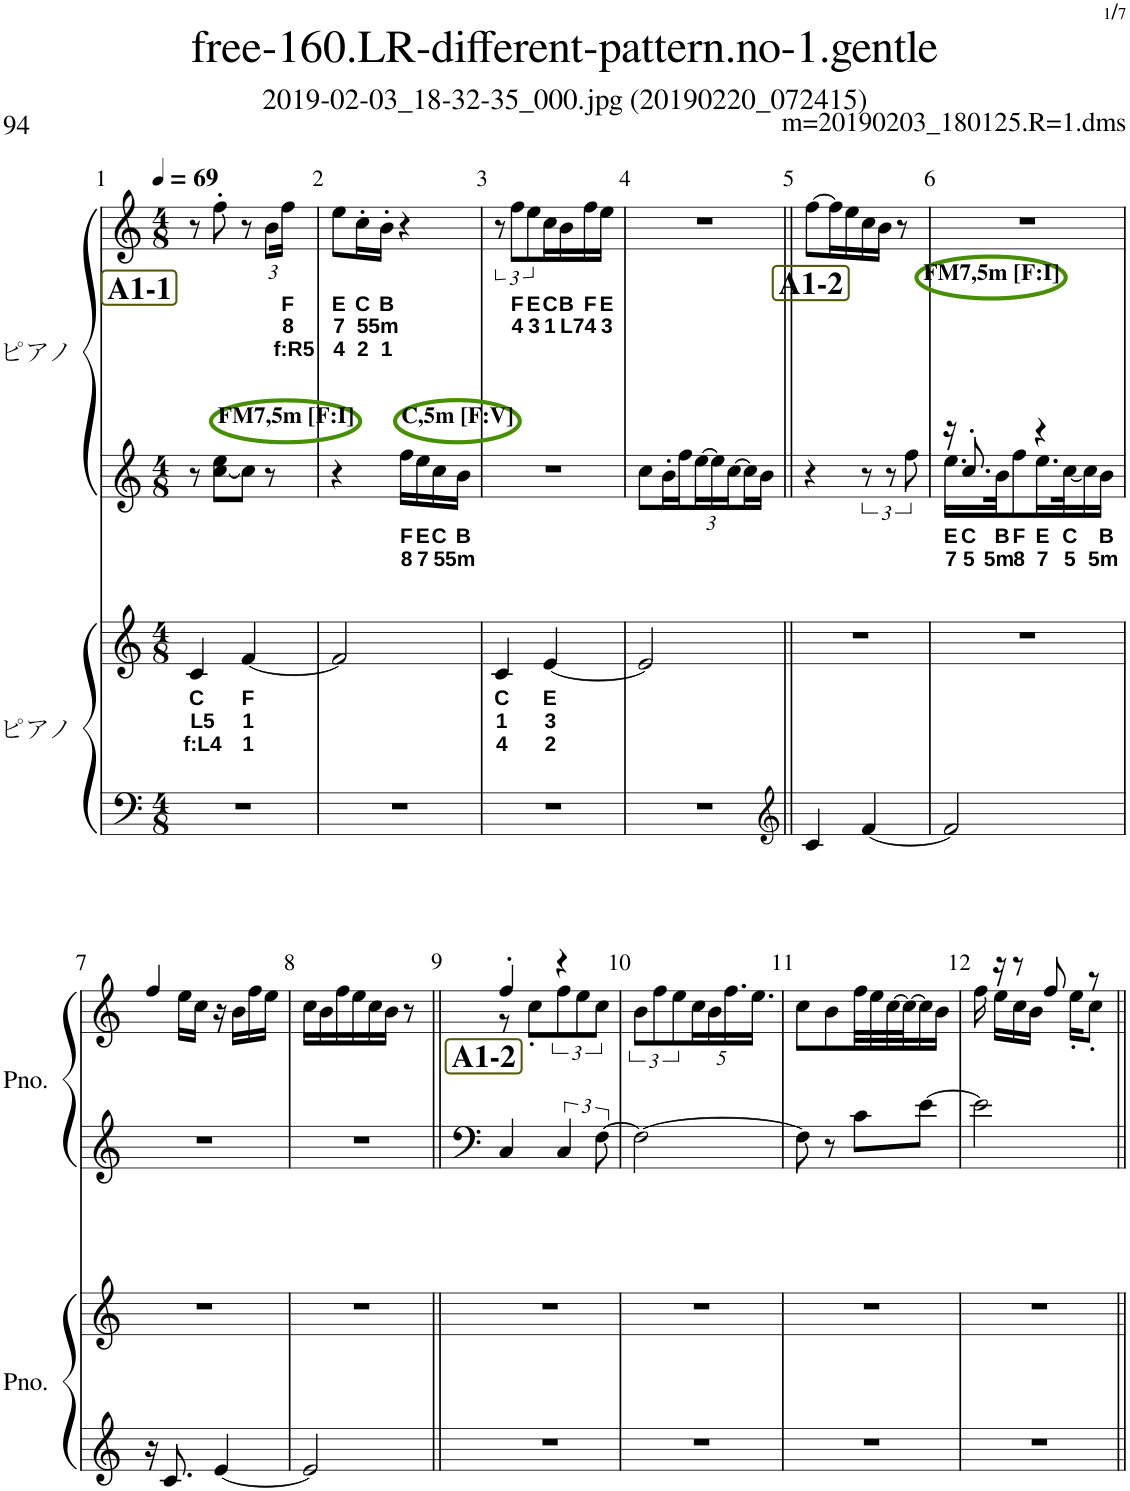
**kern	**kern	**text	**text	**text	**kern	**text	**text	**kern	**text	**text	**text
*part2	*part2	*part2	*part2	*part2	*part1	*part1	*part1	*part1	*part1	*part1	*part1
*staff4	*staff3	*staff3	*staff3	*staff3	*staff2	*staff2	*staff2	*staff1	*staff1	*staff1	*staff1
*I"ピアノ	*	*	*	*	*I"ピアノ	*	*	*	*	*	*
*clefF4	*clefG2	*	*	*	*clefG2	*	*	*clefG2	*	*	*
*k[]	*k[]	*	*	*	*k[]	*	*	*k[]	*	*	*
*M4/8	*M4/8	*	*	*	*M4/8	*	*	*M4/8	*	*	*
*MM69	*MM69	*	*	*	*MM69	*	*	*MM69	*	*	*
!!LO:REH:place=s1:b:B:cj:fs=15:t=A1-1
=1	=1	=1	=1	=1	=1	=1	=1	=1	=1	=1	=1
!	!	!	!	!	!	!	!	!LO:TX:b:B:t=FM7,5m [F&colon;I]	!	!	!
!	!	!LO:LY:b	!LO:LY:b	!LO:LY:b	!	!	!	!	!	!	!
2r	4c/	C	L5	f:L4	8r	.	.	8r	.	.	.
.	.	.	.	.	[8cc\ 8ee\L	.	.	8ff'\	.	.	.
!	!	!LO:LY:b	!LO:LY:b	!LO:LY:b	!	!	!	!	!	!	!
.	[4f/	F	1	1	8cc\J]	.	.	8r	.	.	.
*	*	*	*	*	*	*	*	*Xbrackettup	*	*	*
.	.	.	.	.	8r	.	.	12b\L	.	.	.
!	!	!	!	!	!	!	!	!	!LO:LY:b	!LO:LY:b	!LO:LY:b
.	.	.	.	.	.	.	.	24ff\Jk	F	8	f:R5
=2	=2	=2	=2	=2	=2	=2	=2	=2	=2	=2	=2
!	!	!	!	!	!	!	!	!	!LO:LY:b	!LO:LY:b	!LO:LY:b
2r	2f/]	.	.	.	4r	.	.	8ee\L	E	7	4
!	!	!	!	!	!	!	!	!	!LO:LY:b	!LO:LY:b	!LO:LY:b
.	.	.	.	.	.	.	.	16cc'\L	C	5	2
!	!	!	!	!	!	!	!	!	!LO:LY:b	!LO:LY:b	!LO:LY:b
.	.	.	.	.	.	.	.	16b'\JJ	B	5m	1
!	!	!	!	!	!	!LO:LY:b	!LO:LY:b	!	!	!	!
.	.	.	.	.	16ff\LL	F	8	4r	.	.	.
!	!	!	!	!	!	!LO:LY:b	!LO:LY:b	!	!	!	!
.	.	.	.	.	16ee\	E	7	.	.	.	.
!	!	!	!	!	!	!LO:LY:b	!LO:LY:b	!	!	!	!
.	.	.	.	.	16cc\	C	5	.	.	.	.
!	!	!	!	!	!	!LO:LY:b	!LO:LY:b	!	!	!	!
.	.	.	.	.	16b\JJ	B	5m	.	.	.	.
=3	=3	=3	=3	=3	=3	=3	=3	=3	=3	=3	=3
!	!	!LO:LY:b	!LO:LY:b	!LO:LY:b	!	!	!	!	!	!	!
*	*	*	*	*	*	*	*	*brackettup	*	*	*
!	!	!	!	!	!	!	!	!LO:TX:b:B:t=C,5m [F&colon;V]	!	!	!
2r	4c/	C	1	4	2r	.	.	12r	.	.	.
!	!	!	!	!	!	!	!	!	!LO:LY:b	!LO:LY:b	!
.	.	.	.	.	.	.	.	12ff\L	F	4	.
!	!	!	!	!	!	!	!	!	!LO:LY:b	!LO:LY:b	!
.	.	.	.	.	.	.	.	12ee\	E	3	.
!	!	!LO:LY:b	!LO:LY:b	!LO:LY:b	!	!	!	!	!LO:LY:b	!LO:LY:b	!
.	[4e/	E	3	2	.	.	.	16cc\L	C	1	.
!	!	!	!	!	!	!	!	!	!LO:LY:b	!LO:LY:b	!
.	.	.	.	.	.	.	.	16b\	B	L7	.
!	!	!	!	!	!	!	!	!	!LO:LY:b	!LO:LY:b	!
.	.	.	.	.	.	.	.	16ff\	F	4	.
!	!	!	!	!	!	!	!	!	!LO:LY:b	!LO:LY:b	!
.	.	.	.	.	.	.	.	16ee\JJ	E	3	.
=4	=4	=4	=4	=4	=4	=4	=4	=4	=4	=4	=4
2r	2e/]	.	.	.	8cc\L	.	.	2r	.	.	.
.	.	.	.	.	16b'\L	.	.	.	.	.	.
.	.	.	.	.	16ff\	.	.	.	.	.	.
*	*	*	*	*	*Xbrackettup	*	*	*	*	*	*
.	.	.	.	.	[24ee\	.	.	.	.	.	.
.	.	.	.	.	24ee\]	.	.	.	.	.	.
.	.	.	.	.	[24cc\	.	.	.	.	.	.
.	.	.	.	.	16cc\]	.	.	.	.	.	.
.	.	.	.	.	16b\JJ	.	.	.	.	.	.
!!LO:REH:place=s1:b:B:cj:fs=15:t=A1-2
=5||	=5||	=5||	=5||	=5||	=5||	=5||	=5||	=5||	=5||	=5||	=5||
*clefG2	*	*	*	*	*	*	*	*	*	*	*
!	!	!	!	!	!	!	!	!LO:TX:b:B:t=FM7,5m [F&colon;I]	!	!	!
4c/	2r	.	.	.	4r	.	.	[8ff\L	.	.	.
.	.	.	.	.	.	.	.	16ff\L]	.	.	.
.	.	.	.	.	.	.	.	16ee\	.	.	.
*	*	*	*	*	*brackettup	*	*	*	*	*	*
[4f/	.	.	.	.	12r	.	.	16cc\	.	.	.
.	.	.	.	.	.	.	.	16b\JJ	.	.	.
.	.	.	.	.	12r	.	.	.	.	.	.
.	.	.	.	.	.	.	.	8r	.	.	.
.	.	.	.	.	12ff\	.	.	.	.	.	.
=6	=6	=6	=6	=6	=6	=6	=6	=6	=6	=6	=6
*	*	*	*	*	*^	*	*	*	*	*	*
!	!	!	!	!	!	!	!LO:LY:b	!LO:LY:b	!	!	!	!
2f/]	2r	.	.	.	16r	16.ee\LL	E	7	2r	.	.	.
!	!	!	!	!	!	!	!LO:LY:b	!LO:LY:b	!	!	!	!
.	.	.	.	.	8.cc'/	.	C	5	.	.	.	.
!	!	!	!	!	!	!	!LO:LY:b	!LO:LY:b	!	!	!	!
.	.	.	.	.	.	32b\JK	B	5m	.	.	.	.
!	!	!	!	!	!	!	!LO:LY:b	!LO:LY:b	!	!	!	!
.	.	.	.	.	.	8ff\	F	8	.	.	.	.
!	!	!	!	!	!	!	!LO:LY:b	!LO:LY:b	!	!	!	!
.	.	.	.	.	4r	16.ee\L	E	7	.	.	.	.
!	!	!	!	!	!	!	!LO:LY:b	!LO:LY:b	!	!	!	!
.	.	.	.	.	.	[32cc\K	C	5	.	.	.	.
.	.	.	.	.	.	16cc\]	.	.	.	.	.	.
!	!	!	!	!	!	!	!LO:LY:b	!LO:LY:b	!	!	!	!
.	.	.	.	.	.	16b\JJ	B	5m	.	.	.	.
*	*	*	*	*	*v	*v	*	*	*	*	*	*
!!LO:LB:g=z
=7	=7	=7	=7	=7	=7	=7	=7	=7	=7	=7	=7
*	*	*	*	*	*	*	*	*^	*	*	*
16r	2r	.	.	.	2r	.	.	4ff/	8ryy	.	.	.
8.c/	.	.	.	.	.	.	.	.	.	.	.	.
.	.	.	.	.	.	.	.	.	16ee\LL	.	.	.
.	.	.	.	.	.	.	.	.	16cc\JJ	.	.	.
[4e/	.	.	.	.	.	.	.	16r	4ryy	.	.	.
.	.	.	.	.	.	.	.	16b\LL	.	.	.	.
.	.	.	.	.	.	.	.	16ff\	.	.	.	.
.	.	.	.	.	.	.	.	16ee\JJ	.	.	.	.
*	*	*	*	*	*	*	*	*v	*v	*	*	*
=8	=8	=8	=8	=8	=8	=8	=8	=8	=8	=8	=8
2e/]	2r	.	.	.	2r	.	.	16cc\LL	.	.	.
.	.	.	.	.	.	.	.	16b\	.	.	.
.	.	.	.	.	.	.	.	16ff\	.	.	.
.	.	.	.	.	.	.	.	16ee\	.	.	.
.	.	.	.	.	.	.	.	16cc\	.	.	.
.	.	.	.	.	.	.	.	16b\JJ	.	.	.
.	.	.	.	.	.	.	.	8r	.	.	.
!!LO:REH:place=s1:b:B:cj:fs=15:t=A1-2
=9||	=9||	=9||	=9||	=9||	=9||	=9||	=9||	=9||	=9||	=9||	=9||
*	*	*	*	*	*	*	*	*^	*	*	*
2r	2r	.	.	.	4C/	.	.	4ff'/	8r	.	.	.
.	.	.	.	.	.	.	.	.	8cc'\L	.	.	.
.	.	.	.	.	6C/	.	.	4r	12ff\	.	.	.
.	.	.	.	.	.	.	.	.	12ee\	.	.	.
.	.	.	.	.	[12F\	.	.	.	12cc\J	.	.	.
*	*	*	*	*	*	*	*	*v	*v	*	*	*
=10	=10	=10	=10	=10	=10	=10	=10	=10	=10	=10	=10
2r	2r	.	.	.	2F\_	.	.	12b\L	.	.	.
.	.	.	.	.	.	.	.	12ff\	.	.	.
.	.	.	.	.	.	.	.	12ee\	.	.	.
*	*	*	*	*	*	*	*	*Xbrackettup	*	*	*
.	.	.	.	.	.	.	.	20cc\L	.	.	.
.	.	.	.	.	.	.	.	20b\	.	.	.
.	.	.	.	.	.	.	.	20.ff\	.	.	.
.	.	.	.	.	.	.	.	20.ee\JJ	.	.	.
=11	=11	=11	=11	=11	=11	=11	=11	=11	=11	=11	=11
2r	2r	.	.	.	8F\]	.	.	8cc\L	.	.	.
.	.	.	.	.	8r	.	.	8b\	.	.	.
.	.	.	.	.	8c\L	.	.	32ff\LL	.	.	.
.	.	.	.	.	.	.	.	32ee\	.	.	.
.	.	.	.	.	.	.	.	[32cc\	.	.	.
.	.	.	.	.	.	.	.	32cc\J_	.	.	.
.	.	.	.	.	[8e\J	.	.	16cc\]	.	.	.
.	.	.	.	.	.	.	.	16b\JJ	.	.	.
=12	=12	=12	=12	=12	=12	=12	=12	=12	=12	=12	=12
*	*	*	*	*	*	*	*	*^	*	*	*
2r	2r	.	.	.	2e\]	.	.	16ff\	16ryy	.	.	.
.	.	.	.	.	.	.	.	16r	16ee\LL	.	.	.
.	.	.	.	.	.	.	.	8r	16cc\	.	.	.
.	.	.	.	.	.	.	.	.	16b\JJ	.	.	.
.	.	.	.	.	.	.	.	8ff/	16ryy	.	.	.
.	.	.	.	.	.	.	.	.	16ee'\KL	.	.	.
.	.	.	.	.	.	.	.	8r	8cc'\J	.	.	.
*	*	*	*	*	*	*	*	*v	*v	*	*	*
=||	=||	=||	=||	=||	=||	=||	=||	=||	=||	=||	=||
*-	*-	*-	*-	*-	*-	*-	*-	*-	*-	*-	*-
